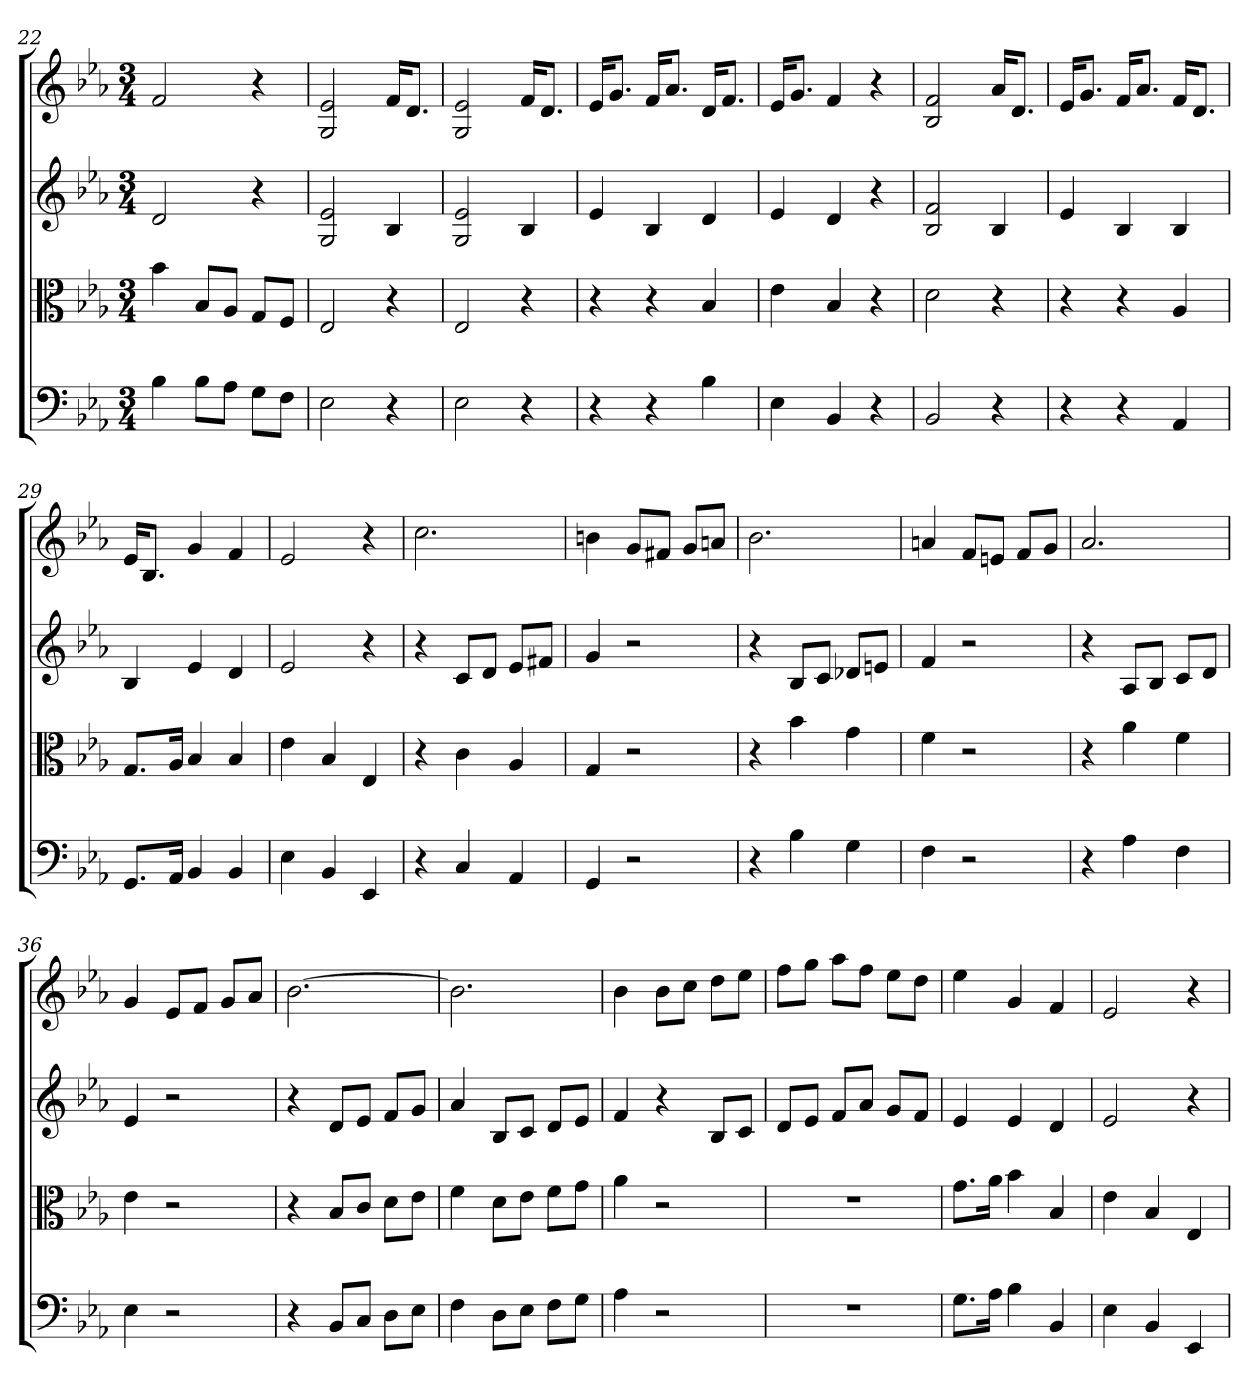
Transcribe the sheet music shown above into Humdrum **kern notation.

**kern	**kern	**kern	**kern
*part4	*part3	*part2	*part1
*staff4	*staff3	*staff2	*staff1
*clefF4	*clefC3	*	*
*k[b-e-a-]	*k[b-e-a-]	*k[b-e-a-]	*k[b-e-a-]
*E-:	*E-:	*E-:	*E-:
*M3/4	*M3/4	*M3/4	*M3/4
=22	=22	=22	=22
4B-	4b-	2d	2f
8B-\L	8B-/L	.	.
8A-\J	8A-/J	.	.
8G\L	8G/L	4r	4r
8F\J	8F/J	.	.
=23	=23	=23	=23
2E-	2E-	2G 2e-	2G 2e-
4r	4r	4B-	16fKL
.	.	.	8.dJ
=24	=24	=24	=24
2E-	2E-	2G 2e-	2G 2e-
4r	4r	4B-	16fKL
.	.	.	8.dJ
=25	=25	=25	=25
4r	4r	4e-	16e-KL
.	.	.	8.gJ
4r	4r	4B-	16fKL
.	.	.	8.a-J
4B-	4B-	4d	16dKL
.	.	.	8.fJ
=26	=26	=26	=26
4E-	4e-	4e-	16e-KL
.	.	.	8.gJ
4BB-	4B-	4d	4f
4r	4r	4r	4r
=27	=27	=27	=27
2BB-	2d	2B- 2f	2B- 2f
4r	4r	4B-	16a-KL
.	.	.	8.dJ
=28	=28	=28	=28
4r	4r	4e-	16e-KL
.	.	.	8.gJ
4r	4r	4B-	16fKL
.	.	.	8.a-J
4AA-	4A-	4B-	16fKL
.	.	.	8.dJ
=29	=29	=29	=29
8.GG/L	8.G/L	4B-	16e-KL
.	.	.	8.B-J
16AA-/Jk	16A-/Jk	.	.
4BB-	4B-	4e-	4g
4BB-	4B-	4d	4f
=30	=30	=30	=30
4E-	4e-	2e-	2e-
4BB-	4B-	.	.
4EE-	4E-	4r	4r
=31	=31	=31	=31
4r	4r	4r	2.cc
4C	4c	8cL	.
.	.	8dJ	.
4AA-	4A-	8e-L	.
.	.	8f#XJ	.
=32	=32	=32	=32
4GG	4G	4g	4bn
2r	2r	2r	8gL
.	.	.	8f#XJ
.	.	.	8gL
.	.	.	8anJ
=33	=33	=33	=33
4r	4r	4r	2.b-
4B-	4b-	8B-L	.
.	.	8cJ	.
4G	4g	8d-XL	.
.	.	8enJ	.
=34	=34	=34	=34
4F	4f	4f	4an
2r	2r	2r	8fL
.	.	.	8enJ
.	.	.	8fL
.	.	.	8gJ
=35	=35	=35	=35
4r	4r	4r	2.a-
4A-	4a-	8A-L	.
.	.	8B-J	.
4F	4f	8cL	.
.	.	8dJ	.
=36	=36	=36	=36
4E-	4e-	4e-	4g
2r	2r	2r	8e-L
.	.	.	8fJ
.	.	.	8gL
.	.	.	8a-J
=37	=37	=37	=37
4r	4r	4r	[2.b-
8BB-/L	8B-/L	8dL	.
8C/J	8c/J	8e-J	.
8D\L	8d\L	8fL	.
8E-\J	8e-\J	8gJ	.
=38	=38	=38	=38
4F	4f	4a-	2.b-]
8D\L	8d\L	8B-L	.
8E-\J	8e-\J	8cJ	.
8F\L	8f\L	8dL	.
8G\J	8g\J	8e-J	.
=39	=39	=39	=39
4A-	4a-	4f	4b-
2r	2r	4r	8b-L
.	.	.	8ccJ
.	.	8B-L	8ddL
.	.	8cJ	8ee-J
=40	=40	=40	=40
2.r	2.r	8dL	8ffL
.	.	8e-J	8ggJ
.	.	8fL	8aa-L
.	.	8a-J	8ffJ
.	.	8gL	8ee-L
.	.	8fJ	8ddJ
=41	=41	=41	=41
8.G\L	8.g\L	4e-	4ee-
16A-\Jk	16a-\Jk	.	.
4B-	4b-	4e-	4g
4BB-	4B-	4d	4f
=42	=42	=42	=42
4E-	4e-	2e-	2e-
4BB-	4B-	.	.
4EE-	4E-	4r	4r
=	=	=	=
*-	*-	*-	*-
